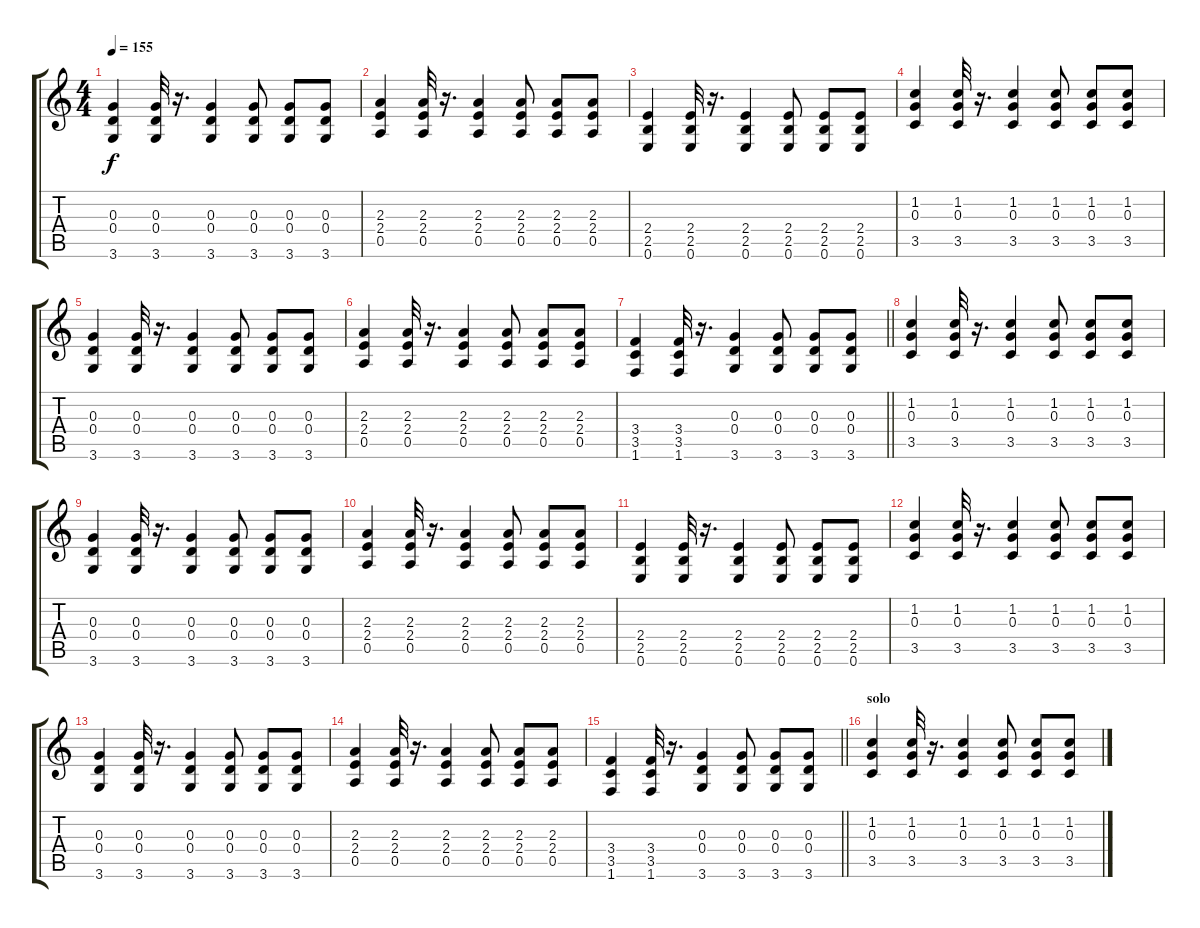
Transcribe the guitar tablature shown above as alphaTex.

\track "" {instrument overdrivenguitar}
\staff {score tabs}
\tuning (E4 B3 G3 D3 A2 E2) {hide}
\ts (4 4)
\tempo 155
\clef g2
\ks c
(0.3 0.4 3.6).4{dy f} (0.3 0.4 3.6).32 r.16{d} (0.3 0.4 3.6).4 (0.3 0.4 3.6).8 (0.3 0.4 3.6).8 (0.3 0.4 3.6).8 |
(2.3 2.4 0.5).4 (2.3 2.4 0.5).32 r.16{d} (2.3 2.4 0.5).4 (2.3 2.4 0.5).8 (2.3 2.4 0.5).8 (2.3 2.4 0.5).8 |
(2.4 2.5 0.6).4 (2.4 2.5 0.6).32 r.16{d} (2.4 2.5 0.6).4 (2.4 2.5 0.6).8 (2.4 2.5 0.6).8 (2.4 2.5 0.6).8 |
(1.2 0.3 3.5).4 (1.2 0.3 3.5).32 r.16{d} (1.2 0.3 3.5).4 (1.2 0.3 3.5).8 (1.2 0.3 3.5).8 (1.2 0.3 3.5).8 |
(0.3 0.4 3.6).4 (0.3 0.4 3.6).32 r.16{d} (0.3 0.4 3.6).4 (0.3 0.4 3.6).8 (0.3 0.4 3.6).8 (0.3 0.4 3.6).8 |
(2.3 2.4 0.5).4 (2.3 2.4 0.5).32 r.16{d} (2.3 2.4 0.5).4 (2.3 2.4 0.5).8 (2.3 2.4 0.5).8 (2.3 2.4 0.5).8 |
\barLineRight lightlight
(3.4 3.5 1.6).4 (3.4 3.5 1.6).32 r.16{d} (0.3 0.4 3.6).4 (0.3 0.4 3.6).8 (0.3 0.4 3.6).8 (0.3 0.4 3.6).8 |
(1.2 0.3 3.5).4 (1.2 0.3 3.5).32 r.16{d} (1.2 0.3 3.5).4 (1.2 0.3 3.5).8 (1.2 0.3 3.5).8 (1.2 0.3 3.5).8 |
(0.3 0.4 3.6).4 (0.3 0.4 3.6).32 r.16{d} (0.3 0.4 3.6).4 (0.3 0.4 3.6).8 (0.3 0.4 3.6).8 (0.3 0.4 3.6).8 |
(2.3 2.4 0.5).4 (2.3 2.4 0.5).32 r.16{d} (2.3 2.4 0.5).4 (2.3 2.4 0.5).8 (2.3 2.4 0.5).8 (2.3 2.4 0.5).8 |
(2.4 2.5 0.6).4 (2.4 2.5 0.6).32 r.16{d} (2.4 2.5 0.6).4 (2.4 2.5 0.6).8 (2.4 2.5 0.6).8 (2.4 2.5 0.6).8 |
(1.2 0.3 3.5).4 (1.2 0.3 3.5).32 r.16{d} (1.2 0.3 3.5).4 (1.2 0.3 3.5).8 (1.2 0.3 3.5).8 (1.2 0.3 3.5).8 |
(0.3 0.4 3.6).4 (0.3 0.4 3.6).32 r.16{d} (0.3 0.4 3.6).4 (0.3 0.4 3.6).8 (0.3 0.4 3.6).8 (0.3 0.4 3.6).8 |
(2.3 2.4 0.5).4 (2.3 2.4 0.5).32 r.16{d} (2.3 2.4 0.5).4 (2.3 2.4 0.5).8 (2.3 2.4 0.5).8 (2.3 2.4 0.5).8 |
\barLineRight lightlight
(3.4 3.5 1.6).4 (3.4 3.5 1.6).32 r.16{d} (0.3 0.4 3.6).4 (0.3 0.4 3.6).8 (0.3 0.4 3.6).8 (0.3 0.4 3.6).8 |
\section ("" "solo")
(1.2 0.3 3.5).4 (1.2 0.3 3.5).32 r.16{d} (1.2 0.3 3.5).4 (1.2 0.3 3.5).8 (1.2 0.3 3.5).8 (1.2 0.3 3.5).8
